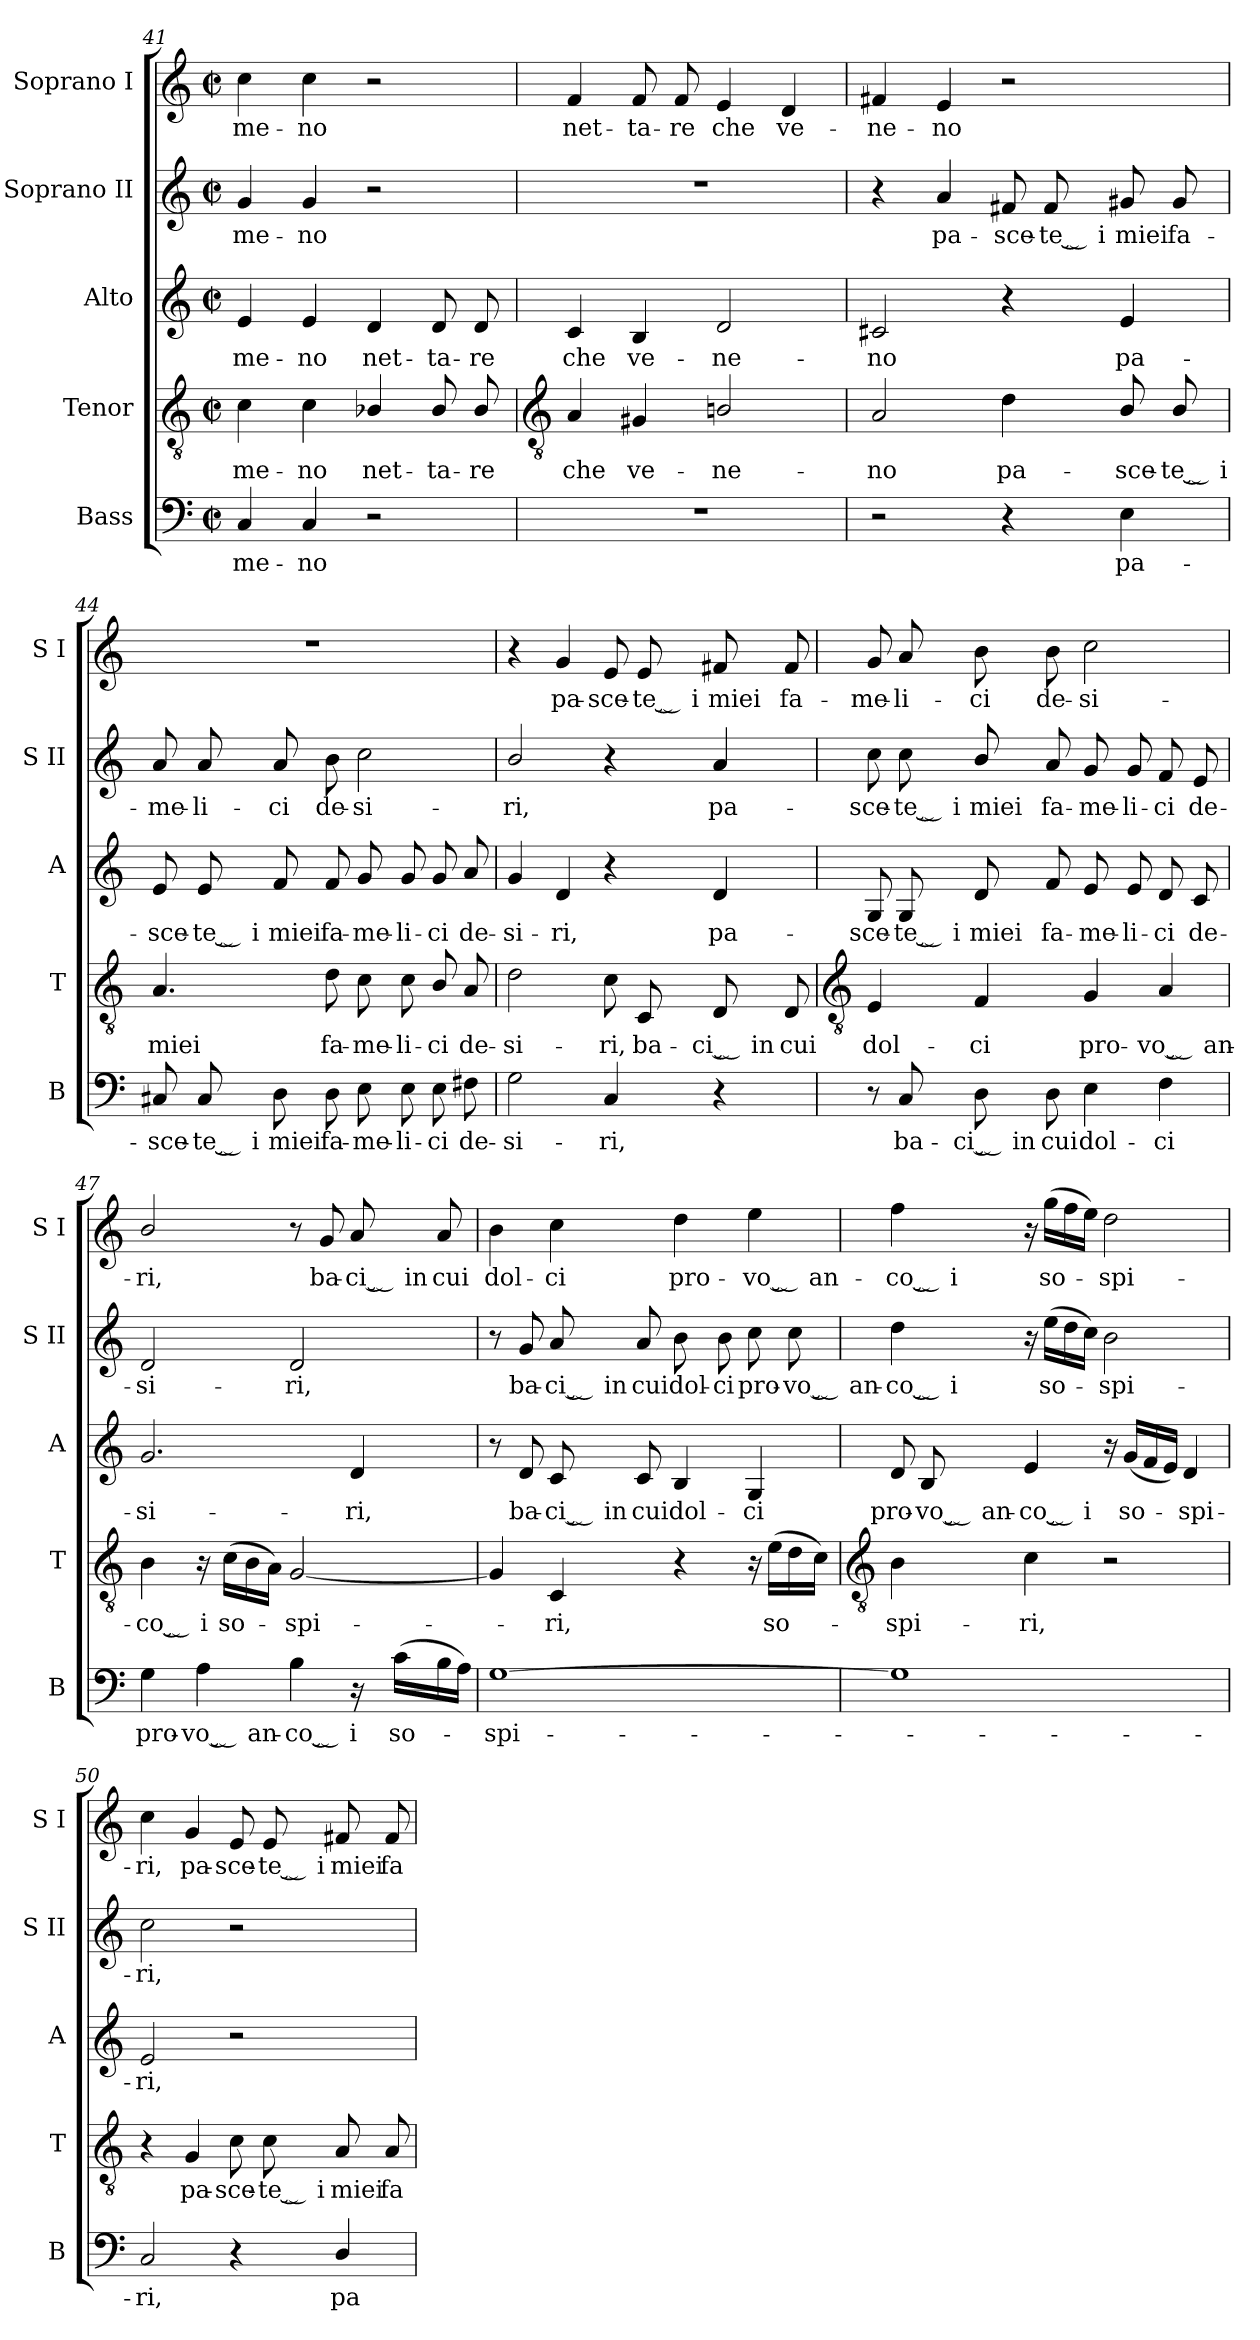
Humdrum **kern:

**kern	**text	**kern	**text	**kern	**text	**kern	**text	**kern	**text
*part5	*part5	*part4	*part4	*part3	*part3	*part2	*part2	*part1	*part1
*staff5	*staff5	*staff4	*staff4	*staff3	*staff3	*staff2	*staff2	*staff1	*staff1
*I"Bass	*	*I"Tenor	*	*I"Alto	*	*I"Soprano II	*	*I"Soprano I	*
*I'B	*	*I'T	*	*I'A	*	*I'S II	*	*I'S I	*
*clefF4	*	*clefGv2	*	*clefG2	*	*clefG2	*	*clefG2	*
*k[]	*	*k[]	*	*k[]	*	*k[]	*	*k[]	*
*C:	*	*C:	*	*C:	*	*C:	*	*C:	*
*M2/2	*	*M2/2	*	*M2/2	*	*M2/2	*	*M2/2	*
*met(c|)	*	*met(c|)	*	*met(c|)	*	*met(c|)	*	*met(c|)	*
=41	=41	=41	=41	=41	=41	=41	=41	=41	=41
!	!LO:LY:b	!	!LO:LY:b	!	!LO:LY:b	!	!LO:LY:b	!	!LO:LY:b
4C	me-	4c	me-	4e	me-	4g	me-	4cc	me-
!	!LO:LY:b	!	!LO:LY:b	!	!LO:LY:b	!	!LO:LY:b	!	!LO:LY:b
4C	-no	4c	-no	4e	-no	4g	-no	4cc	-no
!	!	!	!LO:LY:b	!	!LO:LY:b	!	!	!	!
2r	.	4B-X/	net-	4d	net-	2r	.	2r	.
!	!	!	!LO:LY:b	!	!LO:LY:b	!	!	!	!
.	.	8B-/	-ta-	8d	-ta-	.	.	.	.
!	!	!	!LO:LY:b	!	!LO:LY:b	!	!	!	!
.	.	8B-/	-re	8d	-re	.	.	.	.
!!LO:LB:g=z
=42	=42	=42	=42	=42	=42	=42	=42	=42	=42
*	*	*clefGv2	*	*	*	*	*	*	*
!	!	!	!LO:LY:b	!	!LO:LY:b	!	!	!	!LO:LY:b
1r	.	4A	che	4c	che	1r	.	4f	net-
!	!	!	!LO:LY:b	!	!LO:LY:b	!	!	!	!LO:LY:b
.	.	4G#X	ve-	4B	ve-	.	.	8f	-ta-
!	!	!	!	!	!	!	!	!	!LO:LY:b
.	.	.	.	.	.	.	.	8f	-re
!	!	!	!LO:LY:b	!	!LO:LY:b	!	!	!	!LO:LY:b
.	.	2Bn/	-ne-	2d	-ne-	.	.	4e	che
!	!	!	!	!	!	!	!	!	!LO:LY:b
.	.	.	.	.	.	.	.	4d	ve-
=43	=43	=43	=43	=43	=43	=43	=43	=43	=43
!	!	!	!LO:LY:b	!	!LO:LY:b	!	!	!	!LO:LY:b
2r	.	2A	-no	2c#X	-no	4r	.	4f#X	-ne-
!	!	!	!	!	!	!	!LO:LY:b	!	!LO:LY:b
.	.	.	.	.	.	4a	pa-	4e	-no
!	!	!	!LO:LY:b	!	!	!	!LO:LY:b	!	!
4r	.	4d	pa-	4r	.	8f#X	-sce-	2r	.
!	!	!	!	!	!	!	!LO:LY:b	!	!
.	.	.	.	.	.	8f#	-te ̮ i	.	.
!	!LO:LY:b	!	!LO:LY:b	!	!LO:LY:b	!	!LO:LY:b	!	!
4E	pa-	8B/	-sce-	4e	pa-	8g#X	miei	.	.
!	!	!	!LO:LY:b	!	!	!	!LO:LY:b	!	!
.	.	8B/	-te ̮ i	.	.	8g#	fa-	.	.
=44	=44	=44	=44	=44	=44	=44	=44	=44	=44
!	!LO:LY:b	!	!LO:LY:b	!	!LO:LY:b	!	!LO:LY:b	!	!
8C#X	-sce-	4.A	miei	8e	-sce-	8a	-me-	1r	.
!	!LO:LY:b	!	!	!	!LO:LY:b	!	!LO:LY:b	!	!
8C#	-te ̮ i	.	.	8e	-te ̮ i	8a	-li-	.	.
!	!LO:LY:b	!	!	!	!LO:LY:b	!	!LO:LY:b	!	!
8D	miei	.	.	8f	miei	8a	-ci	.	.
!	!LO:LY:b	!	!LO:LY:b	!	!LO:LY:b	!	!LO:LY:b	!	!
8D	fa-	8d	fa-	8f	fa-	8b	de-	.	.
!	!LO:LY:b	!	!LO:LY:b	!	!LO:LY:b	!	!LO:LY:b	!	!
8E	-me-	8c	-me-	8g	-me-	2cc	-si-	.	.
!	!LO:LY:b	!	!LO:LY:b	!	!LO:LY:b	!	!	!	!
8E	-li-	8c	-li-	8g	-li-	.	.	.	.
!	!LO:LY:b	!	!LO:LY:b	!	!LO:LY:b	!	!	!	!
8E	-ci	8B/	-ci	8g	-ci	.	.	.	.
!	!LO:LY:b	!	!LO:LY:b	!	!LO:LY:b	!	!	!	!
8F#X	de-	8A	de-	8a	de-	.	.	.	.
=45	=45	=45	=45	=45	=45	=45	=45	=45	=45
!	!LO:LY:b	!	!LO:LY:b	!	!LO:LY:b	!	!LO:LY:b	!	!
2G	-si-	2d	-si-	4g	-si-	2b/	-ri,	4r	.
!	!	!	!	!	!LO:LY:b	!	!	!	!LO:LY:b
.	.	.	.	4d	-ri,	.	.	4g	pa-
!	!LO:LY:b	!	!LO:LY:b	!	!	!	!	!	!LO:LY:b
4C	-ri,	8c	-ri,	4r	.	4r	.	8e	-sce-
!	!	!	!LO:LY:b	!	!	!	!	!	!LO:LY:b
.	.	8C	ba-	.	.	.	.	8e	-te ̮ i
!	!	!	!LO:LY:b	!	!LO:LY:b	!	!LO:LY:b	!	!LO:LY:b
4r	.	8D	-ci ̮ in	4d	pa-	4a	pa-	8f#X	miei
!	!	!	!LO:LY:b	!	!	!	!	!	!LO:LY:b
.	.	8D	cui	.	.	.	.	8f#	fa-
!!LO:LB:g=z
=46	=46	=46	=46	=46	=46	=46	=46	=46	=46
*	*	*clefGv2	*	*	*	*	*	*	*
!	!	!	!LO:LY:b	!	!LO:LY:b	!	!LO:LY:b	!	!LO:LY:b
8r	.	4E	dol-	8G	-sce-	8cc	-sce-	8g	-me-
!	!LO:LY:b	!	!	!	!LO:LY:b	!	!LO:LY:b	!	!LO:LY:b
8C	ba-	.	.	8G	-te ̮ i	8cc	-te ̮ i	8a	-li-
!	!LO:LY:b	!	!LO:LY:b	!	!LO:LY:b	!	!LO:LY:b	!	!LO:LY:b
8D	-ci ̮ in	4F	-ci	8d	miei	8b/	miei	8b	-ci
!	!LO:LY:b	!	!	!	!LO:LY:b	!	!LO:LY:b	!	!LO:LY:b
8D	cui	.	.	8f	fa-	8a	fa-	8b	de-
!	!LO:LY:b	!	!LO:LY:b	!	!LO:LY:b	!	!LO:LY:b	!	!LO:LY:b
4E	dol-	4G	pro-	8e	-me-	8g	-me-	2cc	-si-
!	!	!	!	!	!LO:LY:b	!	!LO:LY:b	!	!
.	.	.	.	8e	-li-	8g	-li-	.	.
!	!LO:LY:b	!	!LO:LY:b	!	!LO:LY:b	!	!LO:LY:b	!	!
4F	-ci	4A	-vo ̮ an-	8d	-ci	8f	-ci	.	.
!	!	!	!	!	!LO:LY:b	!	!LO:LY:b	!	!
.	.	.	.	8c	de-	8e	de-	.	.
=47	=47	=47	=47	=47	=47	=47	=47	=47	=47
!	!LO:LY:b	!	!LO:LY:b	!	!LO:LY:b	!	!LO:LY:b	!	!LO:LY:b
4G	pro-	4B	-co ̮ i	2.g	-si-	2d	-si-	2b/	-ri,
!	!LO:LY:b	!	!	!	!	!	!	!	!
4A	-vo ̮ an-	16r	.	.	.	.	.	.	.
!	!	!	!LO:LY:b	!	!	!	!	!	!
.	.	(>16cLL	so-	.	.	.	.	.	.
.	.	16B	.	.	.	.	.	.	.
.	.	16AJJ)	.	.	.	.	.	.	.
!	!LO:LY:b	!	!LO:LY:b	!	!	!	!LO:LY:b	!	!
4B	-co ̮ i	[2G	spi-	.	.	2d	-ri,	8r	.
!	!	!	!	!	!	!	!	!	!LO:LY:b
.	.	.	.	.	.	.	.	8g	ba-
!	!	!	!	!	!LO:LY:b	!	!	!	!LO:LY:b
16r	.	.	.	4d	-ri,	.	.	8a	-ci ̮ in
!	!LO:LY:b	!	!	!	!	!	!	!	!
(>16cLL	so-	.	.	.	.	.	.	.	.
!	!	!	!	!	!	!	!	!	!LO:LY:b
16B	.	.	.	.	.	.	.	8a	cui
16AJJ)	.	.	.	.	.	.	.	.	.
=48	=48	=48	=48	=48	=48	=48	=48	=48	=48
!	!LO:LY:b	!	!	!	!	!	!	!	!LO:LY:b
[1G	spi-	4G]	.	8r	.	8r	.	4b	dol-
!	!	!	!	!	!LO:LY:b	!	!LO:LY:b	!	!
.	.	.	.	8d	ba-	8g	ba-	.	.
!	!	!	!LO:LY:b	!	!LO:LY:b	!	!LO:LY:b	!	!LO:LY:b
.	.	4C	ri,	8c	-ci ̮ in	8a	-ci ̮ in	4cc	-ci
!	!	!	!	!	!LO:LY:b	!	!LO:LY:b	!	!
.	.	.	.	8c	cui	8a	cui	.	.
!	!	!	!	!	!LO:LY:b	!	!LO:LY:b	!	!LO:LY:b
.	.	4r	.	4B	dol-	8b	dol-	4dd	pro-
!	!	!	!	!	!	!	!LO:LY:b	!	!
.	.	.	.	.	.	8b	-ci	.	.
!	!	!	!	!	!LO:LY:b	!	!LO:LY:b	!	!LO:LY:b
.	.	16r	.	4G	-ci	8cc	pro-	4ee	-vo ̮ an-
!	!	!	!LO:LY:b	!	!	!	!	!	!
.	.	(>16eLL	so-	.	.	.	.	.	.
!	!	!	!	!	!	!	!LO:LY:b	!	!
.	.	16d	.	.	.	8cc	-vo ̮ an-	.	.
.	.	16cJJ)	.	.	.	.	.	.	.
!!LO:LB:g=z
=49	=49	=49	=49	=49	=49	=49	=49	=49	=49
*	*	*clefGv2	*	*	*	*	*	*	*
!	!	!	!LO:LY:b	!	!LO:LY:b	!	!LO:LY:b	!	!LO:LY:b
1G]	.	4B	spi-	8d	pro-	4dd	-co ̮ i	4ff	-co ̮ i
!	!	!	!	!	!LO:LY:b	!	!	!	!
.	.	.	.	8B	-vo ̮ an-	.	.	.	.
!	!	!	!LO:LY:b	!	!LO:LY:b	!	!	!	!
.	.	4c	-ri,	4e	-co ̮ i	16r	.	16r	.
!	!	!	!	!	!	!	!LO:LY:b	!	!LO:LY:b
.	.	.	.	.	.	(>16eeLL	so-	(>16ggLL	so-
.	.	.	.	.	.	16dd	.	16ff	.
.	.	.	.	.	.	16ccJJ)	.	16eeJJ)	.
!	!	!	!	!	!	!	!LO:LY:b	!	!LO:LY:b
.	.	2r	.	16r	.	2b	spi-	2dd	spi-
!	!	!	!	!	!LO:LY:b	!	!	!	!
.	.	.	.	(<16gLL	so-	.	.	.	.
.	.	.	.	16f	.	.	.	.	.
.	.	.	.	16eJJ)	.	.	.	.	.
!	!	!	!	!	!LO:LY:b	!	!	!	!
.	.	.	.	4d	spi-	.	.	.	.
=50	=50	=50	=50	=50	=50	=50	=50	=50	=50
!	!LO:LY:b	!	!	!	!LO:LY:b	!	!LO:LY:b	!	!LO:LY:b
2C	ri,	4r	.	2e	-ri,	2cc	-ri,	4cc	-ri,
!	!	!	!LO:LY:b	!	!	!	!	!	!LO:LY:b
.	.	4G	pa-	.	.	.	.	4g	pa-
!	!	!	!LO:LY:b	!	!	!	!	!	!LO:LY:b
4r	.	8c	-sce-	2r	.	2r	.	8e	-sce-
!	!	!	!LO:LY:b	!	!	!	!	!	!LO:LY:b
.	.	8c	-te ̮ i	.	.	.	.	8e	-te ̮ i
!	!LO:LY:b	!	!LO:LY:b	!	!	!	!	!	!LO:LY:b
4D/	pa-	8A	miei	.	.	.	.	8f#X	miei
!	!	!	!LO:LY:b	!	!	!	!	!	!LO:LY:b
.	.	8A	fa-	.	.	.	.	8f#	fa-
=	=	=	=	=	=	=	=	=	=
*-	*-	*-	*-	*-	*-	*-	*-	*-	*-
